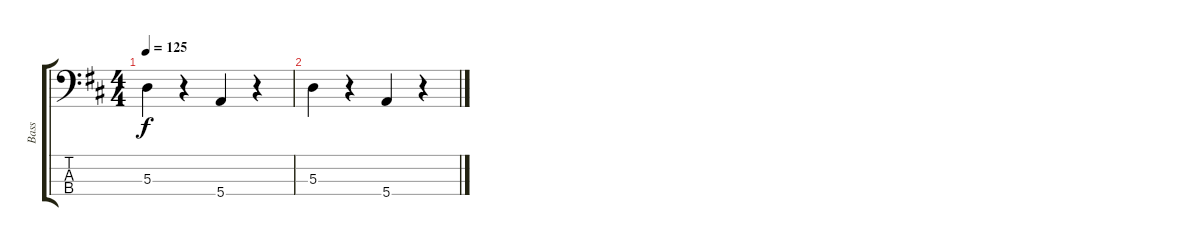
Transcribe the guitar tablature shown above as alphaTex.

\track ("Bass" "Bass") {instrument electricbassfinger}
\staff {score tabs}
\tuning (G2 D2 A1 E1) {hide}
\ts (4 4)
\tempo 125
\clef f4
\ks d
5.3.4{dy f} r.4 5.4.4 r.4 |
5.3.4 r.4 5.4.4 r.4
